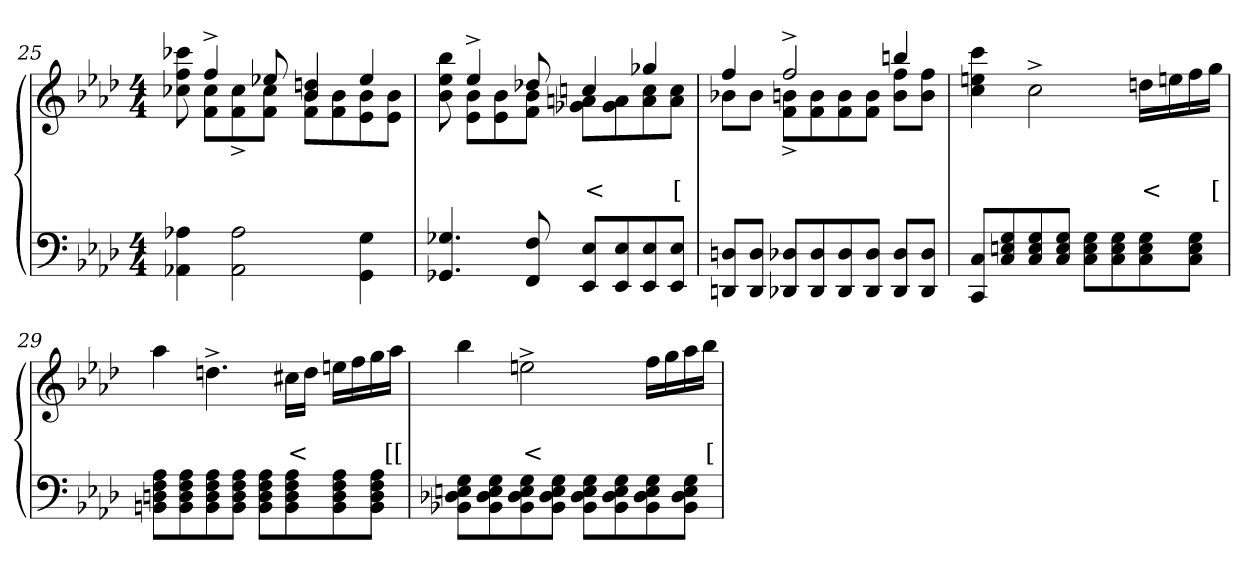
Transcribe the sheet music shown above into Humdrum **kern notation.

**kern	**kern	**text	**text
*part2	*part1	*part1	*part1
*staff2	*staff1	*staff1	*staff1
*clefF4	*clefG2	*	*
*k[b-e-a-d-]	*k[b-e-a-d-]	*	*
*M4/4	*M4/4	*	*
=25	=25	=25	=25
*	*^	*	*
4A-X 4AA-X	8ryy	8ccc-X 8ff 8cc-X	.	.
.	4ff^>	8cc- 8fL	.	.
2A- 2AA-	.	8cc-^> 8f^>	.	.
.	8ee-X	8cc- 8fJ	.	.
.	4ddn 4b-/	8b- 8fL	.	.
.	.	8b- 8f	.	.
4G\ 4GG\	4ee-	8b- 8e-	.	.
.	.	8b- 8e-J	.	.
=26	=26	=26	=26	=26
4.G-X 4.GG-X	8ryy	8bb- 8ee- 8b-	.	.
.	4ee-^>	8b- 8e-L	.	.
.	.	8b- 8e-	.	.
8F 8FF	8dd-X	8b- 8fJ	.	.
8E- 8EE-L	4ccn	8an 8g-L	.	<
8E- 8EE-	.	8a 8g-	.	.
8E- 8EE-	4gg-X	8cc 8a	.	.
8E- 8EE-J	.	8cc 8aJ	.	[
=27	=27	=27	=27	=27
8Dn 8DDnL	4ff	8b-XL	.	.
8D 8DDJ	.	8b-J	.	.
8D-X 8DD-XL	2ff^>	8bn^> 8f^>L	.	.
8D- 8DD-	.	8b 8f	.	.
8D- 8DD-	.	8b 8f	.	.
8D- 8DD-J	.	8b 8fJ	.	.
8D- 8DD-L	4bbn	8ff 8bL	.	.
8D- 8DD-J	.	8ff 8bJ	.	.
*	*v	*v	*	*
=28	=28	=28	=28
8C 8CCL	4ccc 4een 4cc	.	.
8G 8En 8C	.	.	.
8G 8E 8C	2cc^>	.	.
8G 8E 8CJ	.	.	.
8G 8E 8CL	.	.	.
8G 8E 8C	.	.	.
8G 8E 8C	16ddnLL	.	<
.	16een	.	.
8G 8E 8CJ	16ff	.	.
.	16ggJJ	.	[
=29	=29	=29	=29
8A- 8F 8Dn 8BBnL	4aa-	.	.
8A- 8F 8D 8BB	.	.	.
8A- 8F 8D 8BB	4.ddn^>	.	.
8A- 8F 8D 8BBJ	.	.	.
8A- 8F 8D 8BBL	.	.	.
8A- 8F 8D 8BB	16cc#XLL	.	<
.	16ddJJ	.	.
8A- 8F 8D 8BB	16eenLL	.	.
.	16ff	.	.
8A- 8F 8D 8BBJ	16gg	.	.
.	16aa-JJ	.	[[
=30	=30	=30	=30
8G 8En 8D-X 8BB-XL	4bb-	.	.
8G 8E 8D- 8BB-	.	.	.
8G 8E 8D- 8BB-	2een^>	.	<
8G 8E 8D- 8BB-J	.	.	.
8G 8E 8D- 8BB-L	.	.	.
8G 8E 8D- 8BB-	.	.	.
8G 8E 8D- 8BB-	16ffLL	.	.
.	16gg	.	.
8G 8E 8D- 8BB-J	16aa-	.	.
.	16bb-JJ	.	[
=	=	=	=
*-	*-	*-	*-
